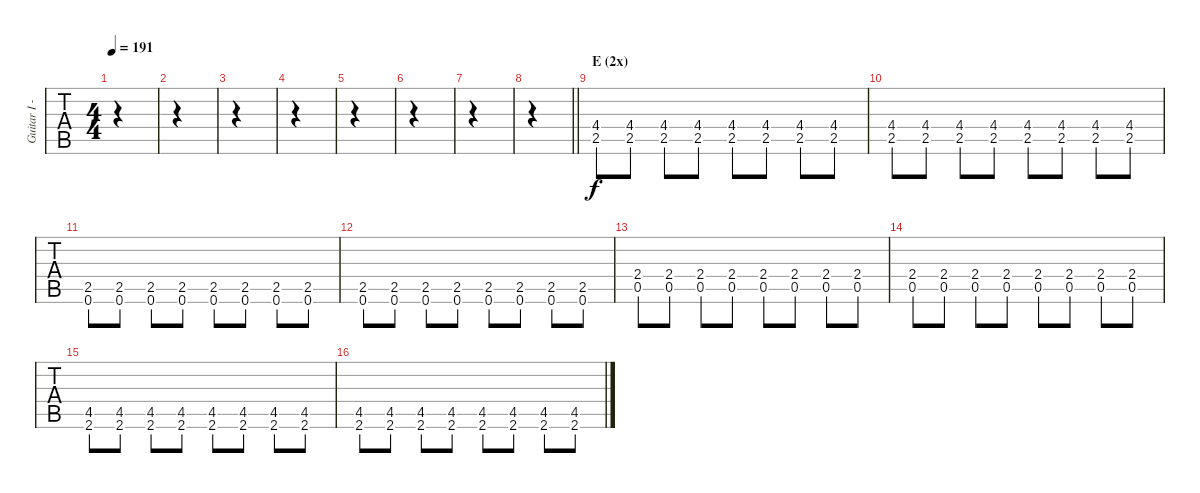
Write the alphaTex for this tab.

\track ("Guitar I - Gotoh" "Guitar I -") {instrument distortionguitar}
\staff {tabs}
\tuning (Eb4 Bb3 Gb3 Db3 Ab2 Eb2) {hide}
\ts (4 4)
\tempo 191
\clef g2
\ks c
|
|
|
|
|
|
|
\barLineRight lightlight
|
\section ("" "E (2x)")
(4.4 2.5).8 (4.4 2.5).8 (4.4 2.5).8 (4.4 2.5).8 (4.4 2.5).8 (4.4 2.5).8 (4.4 2.5).8 (4.4 2.5).8 |
(4.4 2.5).8 (4.4 2.5).8 (4.4 2.5).8 (4.4 2.5).8 (4.4 2.5).8 (4.4 2.5).8 (4.4 2.5).8 (4.4 2.5).8 |
(2.5 0.6).8 (2.5 0.6).8 (2.5 0.6).8 (2.5 0.6).8 (2.5 0.6).8 (2.5 0.6).8 (2.5 0.6).8 (2.5 0.6).8 |
(2.5 0.6).8 (2.5 0.6).8 (2.5 0.6).8 (2.5 0.6).8 (2.5 0.6).8 (2.5 0.6).8 (2.5 0.6).8 (2.5 0.6).8 |
(2.4 0.5).8 (2.4 0.5).8 (2.4 0.5).8 (2.4 0.5).8 (2.4 0.5).8 (2.4 0.5).8 (2.4 0.5).8 (2.4 0.5).8 |
(2.4 0.5).8 (2.4 0.5).8 (2.4 0.5).8 (2.4 0.5).8 (2.4 0.5).8 (2.4 0.5).8 (2.4 0.5).8 (2.4 0.5).8 |
(4.5 2.6).8 (4.5 2.6).8 (4.5 2.6).8 (4.5 2.6).8 (4.5 2.6).8 (4.5 2.6).8 (4.5 2.6).8 (4.5 2.6).8 |
(4.5 2.6).8 (4.5 2.6).8 (4.5 2.6).8 (4.5 2.6).8 (4.5 2.6).8 (4.5 2.6).8 (4.5 2.6).8 (4.5 2.6).8
